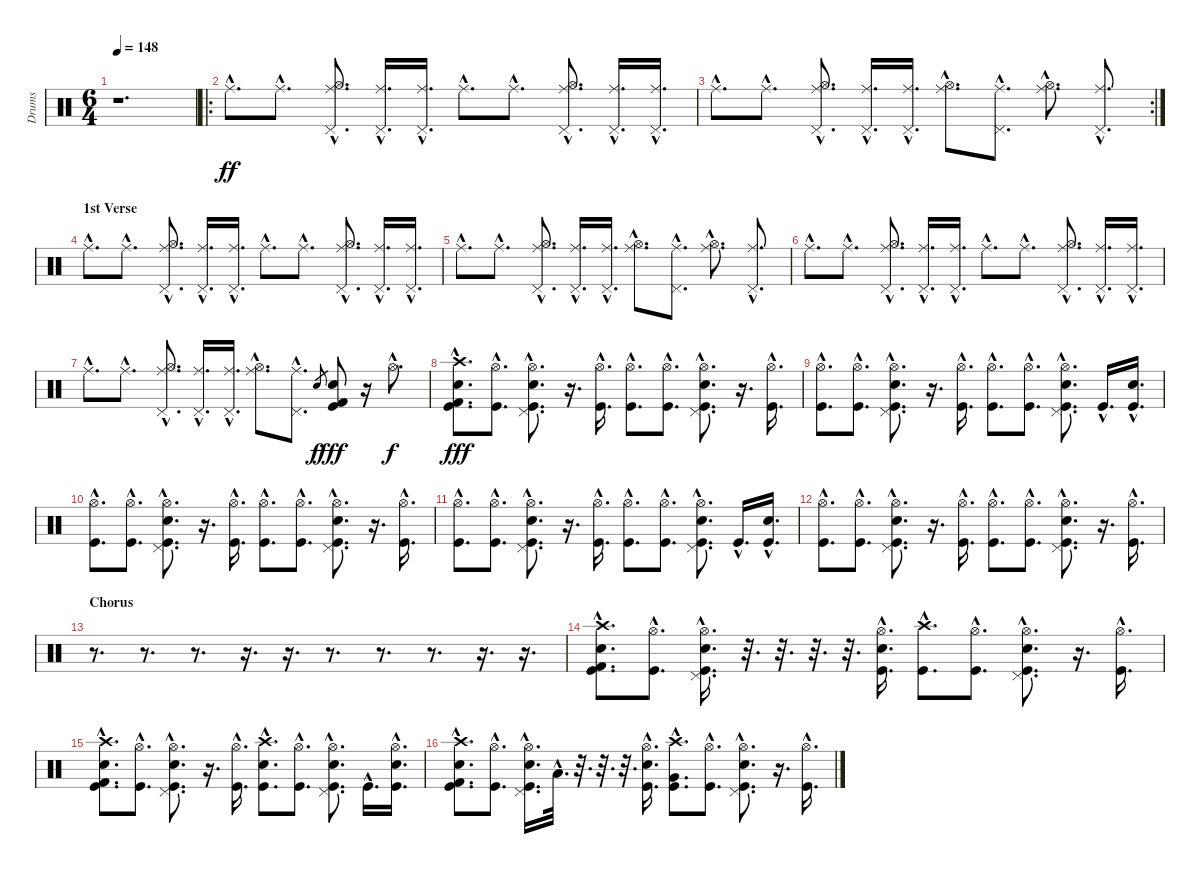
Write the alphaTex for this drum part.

\track ("Drums" "Drums") {instrument percussion}
\staff {score}
\articulation defaults
\ts (6 4)
\tempo 148
\clef neutral
\ks c
r.1{d dy ff} |
\ro "Ride (middle)"{hac}.8{d} "Ride (middle)"{hac}.8{d}
("Hi-Hat (open)"{hac} "Ride (middle)"{hac} "Pedal Hi-Hat (hit)"{hac}).8{d} ("Ride (middle)"{hac} "Pedal Hi-Hat (hit)"{hac}).16{d} ("Ride (middle)"{hac} "Pedal Hi-Hat (hit)"{hac}).16{d} "Ride (middle)"{hac}.8{d} "Ride (middle)"{hac}.8{d} ("Hi-Hat (open)"{hac} "Ride (middle)"{hac} "Pedal Hi-Hat (hit)"{hac}).8{d} ("Ride (middle)"{hac} "Pedal Hi-Hat (hit)"{hac}).16{d} ("Ride (middle)"{hac} "Pedal Hi-Hat (hit)"{hac}).16{d} |
\rc 2 "Ride (middle)"{hac}.8{d} "Ride (middle)"{hac}.8{d}
("Hi-Hat (open)"{hac} "Ride (middle)"{hac} "Pedal Hi-Hat (hit)"{hac}).8{d} ("Ride (middle)"{hac} "Pedal Hi-Hat (hit)"{hac}).16{d} ("Ride (middle)"{hac} "Pedal Hi-Hat (hit)"{hac}).16{d} ("Hi-Hat (open)"{hac} "Ride (middle)"{hac}).8{d} ("Ride (middle)"{hac} "Pedal Hi-Hat (hit)"{hac}).8{d} ("Hi-Hat (open)"{hac} "Ride (middle)"{hac}).8{d} ("Ride (middle)"{hac} "Pedal Hi-Hat (hit)"{hac}).8{d} |
\section ("" "1st Verse")
"Ride (middle)"{hac}.8{d} "Ride (middle)"{hac}.8{d} ("Hi-Hat (open)"{hac} "Ride (middle)"{hac} "Pedal Hi-Hat (hit)"{hac}).8{d} ("Ride (middle)"{hac} "Pedal Hi-Hat (hit)"{hac}).16{d} ("Ride (middle)"{hac} "Pedal Hi-Hat (hit)"{hac}).16{d} "Ride (middle)"{hac}.8{d} "Ride (middle)"{hac}.8{d} ("Hi-Hat (open)"{hac} "Ride (middle)"{hac} "Pedal Hi-Hat (hit)"{hac}).8{d} ("Ride (middle)"{hac} "Pedal Hi-Hat (hit)"{hac}).16{d} ("Ride (middle)"{hac} "Pedal Hi-Hat (hit)"{hac}).16{d} |
"Ride (middle)"{hac}.8{d} "Ride (middle)"{hac}.8{d} ("Hi-Hat (open)"{hac} "Ride (middle)"{hac} "Pedal Hi-Hat (hit)"{hac}).8{d} ("Ride (middle)"{hac} "Pedal Hi-Hat (hit)"{hac}).16{d} ("Ride (middle)"{hac} "Pedal Hi-Hat (hit)"{hac}).16{d} ("Hi-Hat (open)"{hac} "Ride (middle)"{hac}).8{d} ("Ride (middle)"{hac} "Pedal Hi-Hat (hit)"{hac}).8{d} ("Hi-Hat (open)"{hac} "Ride (middle)"{hac}).8{d} ("Ride (middle)"{hac} "Pedal Hi-Hat (hit)"{hac}).8{d} |
"Ride (middle)"{hac}.8{d} "Ride (middle)"{hac}.8{d} ("Hi-Hat (open)"{hac} "Ride (middle)"{hac} "Pedal Hi-Hat (hit)"{hac}).8{d} ("Ride (middle)"{hac} "Pedal Hi-Hat (hit)"{hac}).16{d} ("Ride (middle)"{hac} "Pedal Hi-Hat (hit)"{hac}).16{d} "Ride (middle)"{hac}.8{d} "Ride (middle)"{hac}.8{d} ("Hi-Hat (open)"{hac} "Ride (middle)"{hac} "Pedal Hi-Hat (hit)"{hac}).8{d} ("Ride (middle)"{hac} "Pedal Hi-Hat (hit)"{hac}).16{d} ("Ride (middle)"{hac} "Pedal Hi-Hat (hit)"{hac}).16{d} |
"Ride (middle)"{hac}.8{d} "Ride (middle)"{hac}.8{d} ("Hi-Hat (open)"{hac} "Ride (middle)"{hac} "Pedal Hi-Hat (hit)"{hac}).8{d} ("Ride (middle)"{hac} "Pedal Hi-Hat (hit)"{hac}).16{d} ("Ride (middle)"{hac} "Pedal Hi-Hat (hit)"{hac}).16{d} ("Hi-Hat (open)"{hac} "Ride (middle)"{hac}).8{d} ("Ride (middle)"{hac} "Pedal Hi-Hat (hit)"{hac}).8{d} "Snare (hit) 2".8{gr dy f} ("Snare (hit) 2" "Kick (hit) 2" "Kick (hit)").8{dy fff} r.16 "Hi-Hat (open)"{hac}.8{d dy f} |
("Crash high (hit)"{hac} "Snare (hit) 2"{hac} "Kick (hit) 2"{hac} "Kick (hit)"{hac}).8{d dy fff} ("Hi-Hat (open)"{hac} "Kick (hit)"{hac}).8{d} ("Hi-Hat (open)"{hac} "Pedal Hi-Hat (hit)"{hac} "Snare (hit) 2"{hac} "Kick (hit)"{hac}).8{d} r.16{d} ("Hi-Hat (open)"{hac} "Kick (hit)"{hac}).16{d} ("Hi-Hat (open)"{hac} "Kick (hit)"{hac}).8{d} ("Hi-Hat (open)"{hac} "Kick (hit)"{hac}).8{d} ("Hi-Hat (open)"{hac} "Pedal Hi-Hat (hit)"{hac} "Snare (hit) 2"{hac} "Kick (hit)"{hac}).8{d} r.16{d} ("Hi-Hat (open)"{hac} "Kick (hit)"{hac}).16{d} |
("Hi-Hat (open)"{hac} "Kick (hit)"{hac}).8{d} ("Hi-Hat (open)"{hac} "Kick (hit)"{hac}).8{d} ("Hi-Hat (open)"{hac} "Pedal Hi-Hat (hit)"{hac} "Snare (hit) 2"{hac} "Kick (hit)"{hac}).8{d} r.16{d} ("Hi-Hat (open)"{hac} "Kick (hit)"{hac}).16{d} ("Hi-Hat (open)"{hac} "Kick (hit)"{hac}).8{d} ("Hi-Hat (open)"{hac} "Kick (hit)"{hac}).8{d} ("Hi-Hat (open)"{hac} "Pedal Hi-Hat (hit)"{hac} "Snare (hit) 2"{hac} "Kick (hit)"{hac}).8{d} "Kick (hit)"{hac}.16{d} ("Snare (hit) 2"{hac} "Kick (hit)"{hac}).16{d} |
("Hi-Hat (open)"{hac} "Kick (hit)"{hac}).8{d} ("Hi-Hat (open)"{hac} "Kick (hit)"{hac}).8{d} ("Hi-Hat (open)"{hac} "Pedal Hi-Hat (hit)"{hac} "Snare (hit) 2"{hac} "Kick (hit)"{hac}).8{d} r.16{d} ("Hi-Hat (open)"{hac} "Kick (hit)"{hac}).16{d} ("Hi-Hat (open)"{hac} "Kick (hit)"{hac}).8{d} ("Hi-Hat (open)"{hac} "Kick (hit)"{hac}).8{d} ("Hi-Hat (open)"{hac} "Pedal Hi-Hat (hit)"{hac} "Snare (hit) 2"{hac} "Kick (hit)"{hac}).8{d} r.16{d} ("Hi-Hat (open)"{hac} "Kick (hit)"{hac}).16{d} |
("Hi-Hat (open)"{hac} "Kick (hit)"{hac}).8{d} ("Hi-Hat (open)"{hac} "Kick (hit)"{hac}).8{d} ("Hi-Hat (open)"{hac} "Pedal Hi-Hat (hit)"{hac} "Snare (hit) 2"{hac} "Kick (hit)"{hac}).8{d} r.16{d} ("Hi-Hat (open)"{hac} "Kick (hit)"{hac}).16{d} ("Hi-Hat (open)"{hac} "Kick (hit)"{hac}).8{d} ("Hi-Hat (open)"{hac} "Kick (hit)"{hac}).8{d} ("Hi-Hat (open)"{hac} "Pedal Hi-Hat (hit)"{hac} "Snare (hit) 2"{hac} "Kick (hit)"{hac}).8{d} "Kick (hit)"{hac}.16{d} ("Snare (hit) 2"{hac} "Kick (hit)"{hac}).16{d} |
("Hi-Hat (open)"{hac} "Kick (hit)"{hac}).8{d} ("Hi-Hat (open)"{hac} "Kick (hit)"{hac}).8{d} ("Hi-Hat (open)"{hac} "Pedal Hi-Hat (hit)"{hac} "Snare (hit) 2"{hac} "Kick (hit)"{hac}).8{d} r.16{d} ("Hi-Hat (open)"{hac} "Kick (hit)"{hac}).16{d} ("Hi-Hat (open)"{hac} "Kick (hit)"{hac}).8{d} ("Hi-Hat (open)"{hac} "Kick (hit)"{hac}).8{d} ("Hi-Hat (open)"{hac} "Pedal Hi-Hat (hit)"{hac} "Snare (hit) 2"{hac} "Kick (hit)"{hac}).8{d} r.16{d} ("Hi-Hat (open)"{hac} "Kick (hit)"{hac}).16{d} |
\section ("" "Chorus")
r.8{d} r.8{d} r.8{d} r.16{d} r.16{d} r.8{d} r.8{d} r.8{d} r.16{d} r.16{d} |
("Crash high (hit)"{hac} "Snare (hit) 2"{hac} "Kick (hit) 2"{hac} "Kick (hit)"{hac}).8{d} ("Hi-Hat (open)"{hac} "Kick (hit)"{hac}).8{d} ("Hi-Hat (open)"{hac} "Pedal Hi-Hat (hit)"{hac} "Snare (hit) 2"{hac} "Kick (hit)"{hac}).16{d} r.32{d} r.32{d} r.32{d} r.32{d} ("Hi-Hat (open)"{hac} "Snare (hit) 2"{hac} "Kick (hit)"{hac}).16{d} ("Crash high (hit)"{hac} "Kick (hit)"{hac}).8{d} ("Hi-Hat (open)"{hac} "Kick (hit)"{hac}).8{d} ("Hi-Hat (open)"{hac} "Pedal Hi-Hat (hit)"{hac} "Snare (hit) 2"{hac} "Kick (hit)"{hac}).8{d} r.16{d} ("Hi-Hat (open)"{hac} "Kick (hit)"{hac}).16{d} |
("Crash high (hit)"{hac} "Snare (hit) 2"{hac} "Kick (hit) 2"{hac} "Kick (hit)"{hac}).8{d} ("Hi-Hat (open)"{hac} "Kick (hit)"{hac}).8{d} ("Hi-Hat (open)"{hac} "Pedal Hi-Hat (hit)"{hac} "Snare (hit) 2"{hac} "Kick (hit)"{hac}).8{d} r.16{d} ("Hi-Hat (open)"{hac} "Kick (hit)"{hac}).16{d} ("Crash high (hit)"{hac} "Snare (hit) 2"{hac} "Kick (hit)"{hac}).8{d} ("Hi-Hat (open)"{hac} "Kick (hit)"{hac}).8{d} ("Hi-Hat (open)"{hac} "Pedal Hi-Hat (hit)"{hac} "Snare (hit) 2"{hac} "Kick (hit)"{hac}).8{d} "Kick (hit)"{hac}.16{d} ("Hi-Hat (open)"{hac} "Snare (hit) 2"{hac} "Kick (hit)"{hac}).16{d} |
("Crash high (hit)"{hac} "Snare (hit) 2"{hac} "Kick (hit) 2"{hac} "Kick (hit)"{hac}).8{d} ("Hi-Hat (open)"{hac} "Kick (hit)"{hac}).8{d} ("Hi-Hat (open)"{hac} "Pedal Hi-Hat (hit)"{hac} "Snare (hit) 2"{hac} "Kick (hit)"{hac}).16{d} "Low Tom (hit)"{hac}.32{d} r.32{d} r.32{d} r.32{d} ("Hi-Hat (open)"{hac} "Snare (hit) 2"{hac} "Kick (hit)"{hac}).16{d} ("Crash high (hit)"{hac} "Very Low Tom (hit)"{hac} "Kick (hit)"{hac}).8{d} ("Hi-Hat (open)"{hac} "Kick (hit)"{hac}).8{d} ("Hi-Hat (open)"{hac} "Pedal Hi-Hat (hit)"{hac} "Snare (hit) 2"{hac} "Kick (hit)"{hac}).8{d} r.16{d} ("Hi-Hat (open)"{hac} "Kick (hit)"{hac}).16{d}
